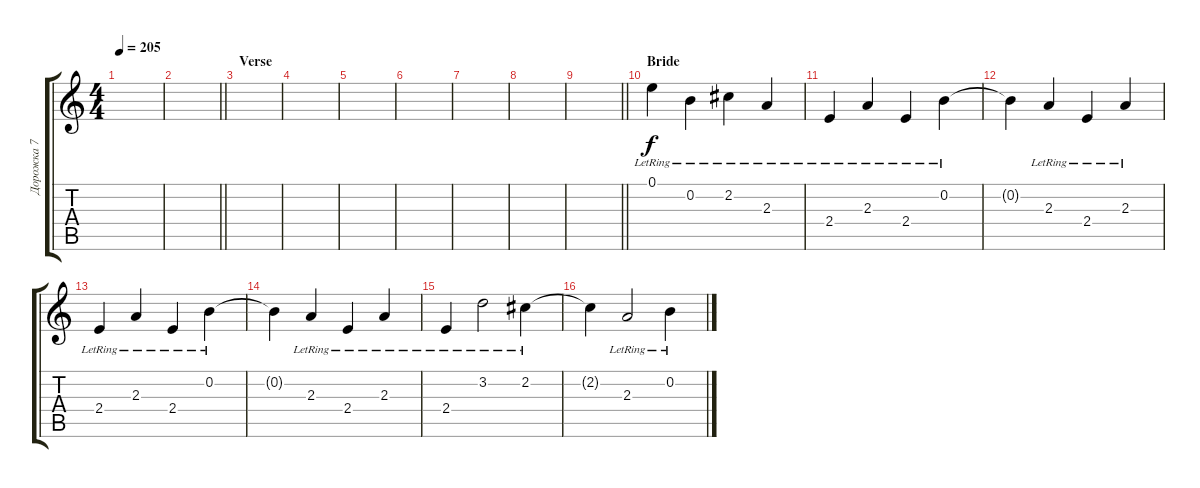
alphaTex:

\track ("Дорожка 7" "Дорожка 7") {instrument acousticguitarsteel}
\staff {score tabs}
\tuning (E4 B3 G3 D3 A2 E2) {hide}
\ts (4 4)
\tempo 205
\clef g2
\ks c
|
\barLineRight lightlight
|
\section ("" "Verse")
|
|
|
|
|
|
\barLineRight lightlight
|
\section ("" "Bride")
0.1{lr}.4 0.2{lr}.4 2.2{lr}.4 2.3{lr}.4 |
2.4{lr}.4 2.3{lr}.4 2.4{lr}.4 0.2{lr}.4 |
0.2{t}.4 2.3{lr}.4 2.4{lr}.4 2.3{lr}.4 |
2.4{lr}.4 2.3{lr}.4 2.4{lr}.4 0.2{lr}.4 |
0.2{t}.4 2.3{lr}.4 2.4{lr}.4 2.3{lr}.4 |
2.4{lr}.4 3.2{lr}.2 2.2{lr}.4 |
2.2{t}.4 2.3{lr}.2 0.2{lr}.4
